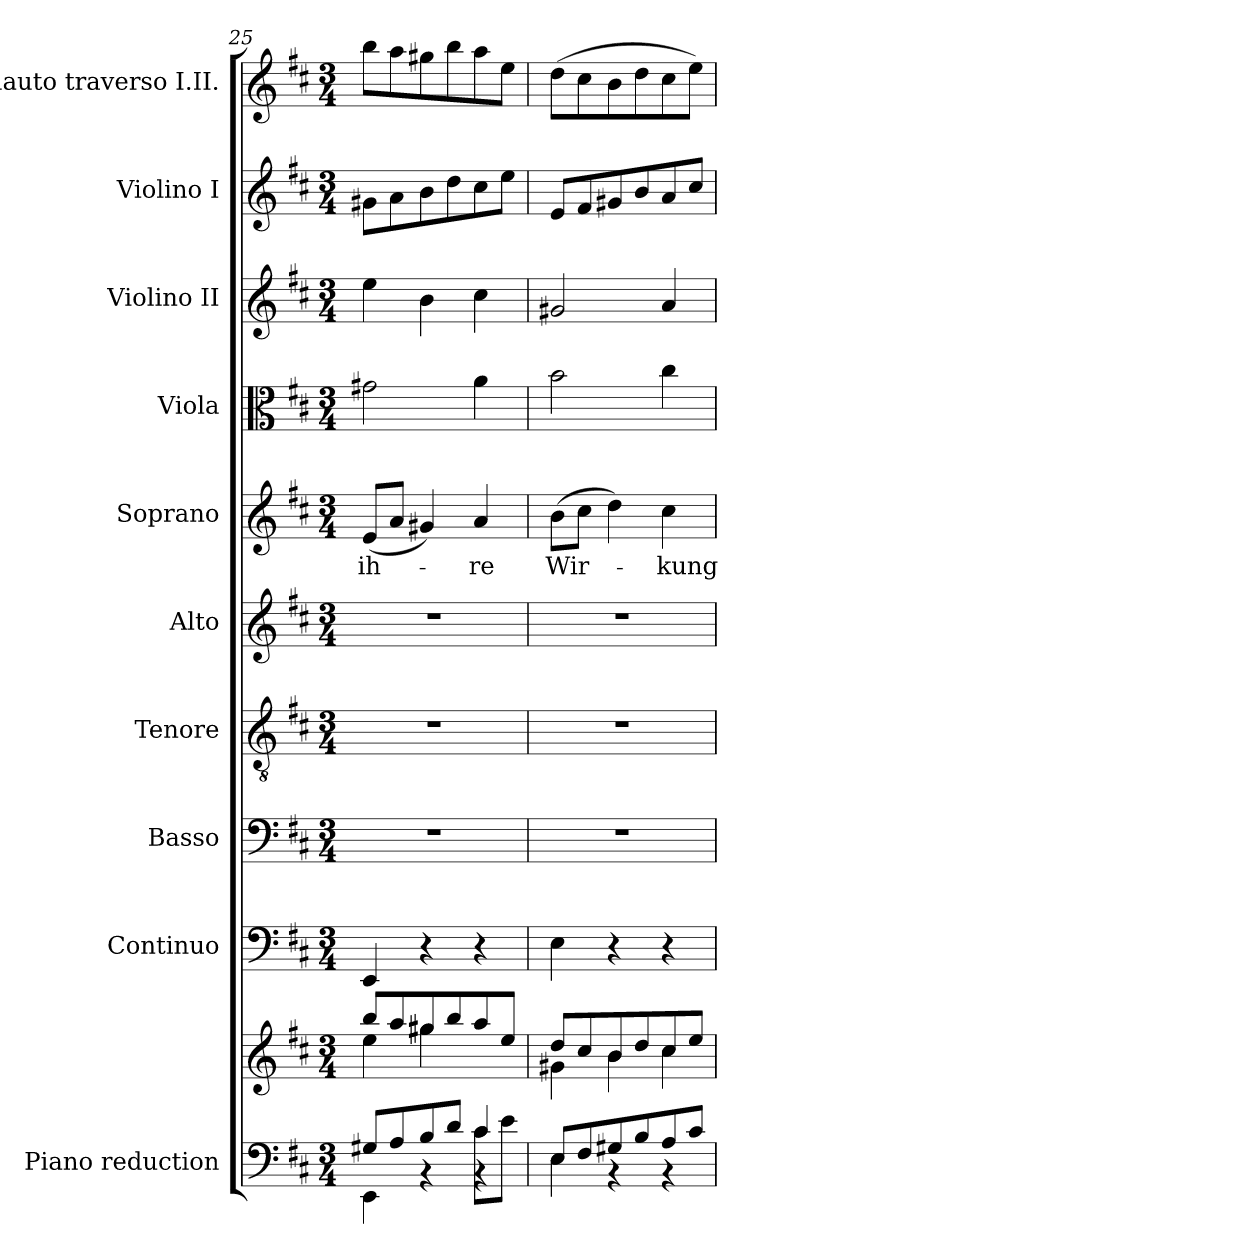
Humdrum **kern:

**kern	**kern	**kern	**kern	**kern	**kern	**kern	**text	**kern	**kern	**kern	**kern
*part10	*part10	*part9	*part8	*part7	*part6	*part5	*part5	*part4	*part3	*part2	*part1
*staff11	*staff10	*staff9	*staff8	*staff7	*staff6	*staff5	*staff5	*staff4	*staff3	*staff2	*staff1
*I"Piano reduction	*	*I"Continuo	*I"Basso	*I"Tenore	*I"Alto	*I"Soprano	*	*I"Viola	*I"Violino II	*I"Violino I	*I"Flauto traverso I.II.
*I'Pno	*	*	*	*	*	*	*	*I'Vla	*I'Vln	*I'Vln	*I'Fl
*clefF4	*clefG2	*clefF4	*clefF4	*clefGv2	*clefG2	*clefG2	*	*clefC3	*clefG2	*clefG2	*clefG2
*k[f#c#]	*k[f#c#]	*k[f#c#]	*k[f#c#]	*k[f#c#]	*k[f#c#]	*k[f#c#]	*	*k[f#c#]	*k[f#c#]	*k[f#c#]	*k[f#c#]
*M3/4	*M3/4	*M3/4	*M3/4	*M3/4	*M3/4	*M3/4	*	*M3/4	*M3/4	*M3/4	*M3/4
=25	=25	=25	=25	=25	=25	=25	=25	=25	=25	=25	=25
*^	*^	*	*	*	*	*	*	*	*	*	*
*	*^	*	*	*	*	*	*	*	*	*	*	*	*
!	!	!	!	!	!	!	!	!	!	!LO:LY:b	!	!	!	!
2ryy	8G#X/L	4EE\	8bb/L	4ee\	4EE/	2.r	2.r	2.r	(<8e/L	ih-	2g#X\	4ee\	8g#X\L	8bb\L
.	8A/	.	8aa/	.	.	.	.	.	8a/J	.	.	.	8a\	8aa\
.	8B/	4rBB	8gg#X/	4gg#\	4r	.	.	.	4g#X/)	.	.	4b\	8b\	8gg#X\
.	8d/J	.	8bb/	.	.	.	.	.	.	.	.	.	8dd\	8bb\
!	!	!	!	!	!	!	!	!	!	!LO:LY:b	!	!	!	!
4c#/	8c#\L	4rBB	8aa/	4ryy	4r	.	.	.	4a/	-re	4a\	4cc#\	8cc#\	8aa\
.	8e\J	.	8ee/J	.	.	.	.	.	.	.	.	.	8ee\J	8ee\J
*	*v	*v	*	*	*	*	*	*	*	*	*	*	*	*
=26	=26	=26	=26	=26	=26	=26	=26	=26	=26	=26	=26	=26	=26
!	!	!	!	!	!	!	!	!	!LO:LY:b	!	!	!	!
8E/L	4E\	8dd/L	4g#X\	4E\	2.r	2.r	2.r	(>8b\L	Wir-	2b\	2g#X/	8e/L	(>8dd\L
8F#/	.	8cc#/	.	.	.	.	.	8cc#\J	.	.	.	8f#/	8cc#\
8G#X/	4r	8b/	4b\	4r	.	.	.	4dd\)	.	.	.	8g#X/	8b\
8B/	.	8dd/	.	.	.	.	.	.	.	.	.	8b/	8dd\
!	!	!	!	!	!	!	!	!	!LO:LY:b	!	!	!	!
8A/	4r	8cc#/	4cc#\	4r	.	.	.	4cc#\	-kung	4cc#\	4a/	8a/	8cc#\
8c#/J	.	8ee/J	.	.	.	.	.	.	.	.	.	8cc#/J	8ee\J)
*v	*v	*	*	*	*	*	*	*	*	*	*	*	*
*	*v	*v	*	*	*	*	*	*	*	*	*	*
=	=	=	=	=	=	=	=	=	=	=	=
*-	*-	*-	*-	*-	*-	*-	*-	*-	*-	*-	*-
